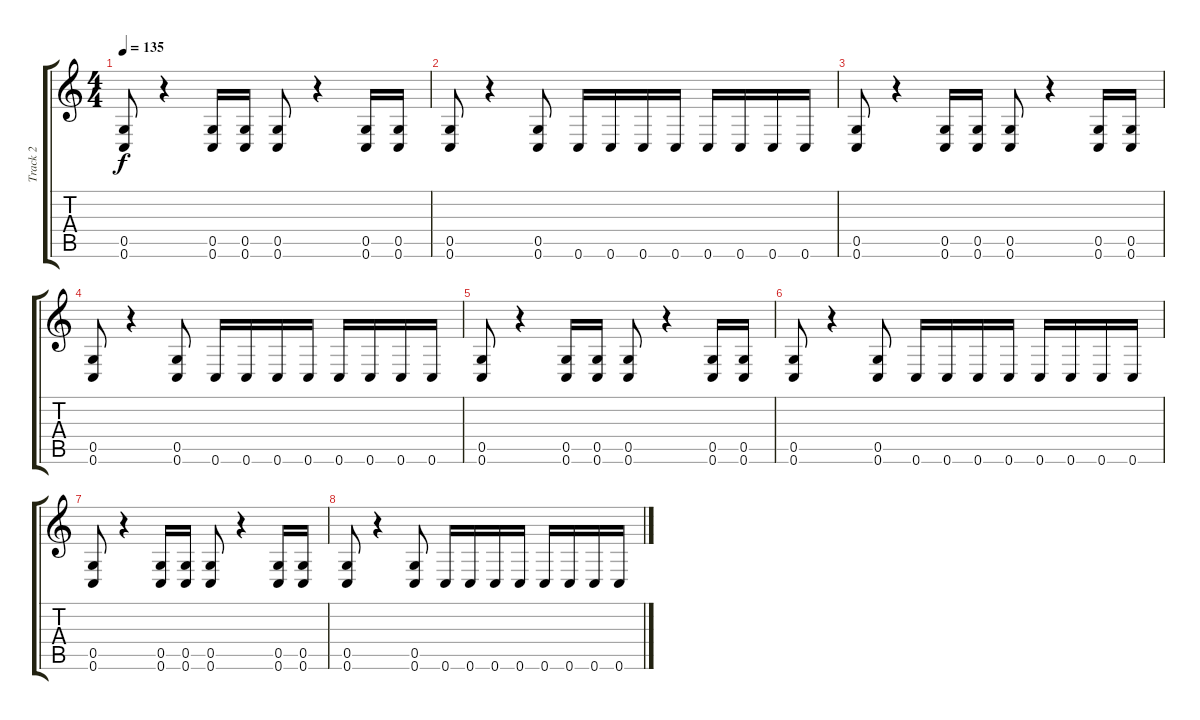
\track ("Track 2" "Track 2") {instrument distortionguitar}
\staff {score tabs}
\tuning (D4 A3 F3 C3 G2 C2) {hide}
\ts (4 4)
\tempo 135
\clef g2
\ks c
(0.5 0.6).8{dy f} r.4 (0.5 0.6).16 (0.5 0.6).16 (0.5 0.6).8 r.4 (0.5 0.6).16 (0.5 0.6).16 |
(0.5 0.6).8 r.4 (0.5 0.6).8 0.6.16 0.6.16 0.6.16 0.6.16 0.6.16 0.6.16 0.6.16 0.6.16 |
(0.5 0.6).8 r.4 (0.5 0.6).16 (0.5 0.6).16 (0.5 0.6).8 r.4 (0.5 0.6).16 (0.5 0.6).16 |
(0.5 0.6).8 r.4 (0.5 0.6).8 0.6.16 0.6.16 0.6.16 0.6.16 0.6.16 0.6.16 0.6.16 0.6.16 |
(0.5 0.6).8 r.4 (0.5 0.6).16 (0.5 0.6).16 (0.5 0.6).8 r.4 (0.5 0.6).16 (0.5 0.6).16 |
(0.5 0.6).8 r.4 (0.5 0.6).8 0.6.16 0.6.16 0.6.16 0.6.16 0.6.16 0.6.16 0.6.16 0.6.16 |
(0.5 0.6).8 r.4 (0.5 0.6).16 (0.5 0.6).16 (0.5 0.6).8 r.4 (0.5 0.6).16 (0.5 0.6).16 |
(0.5 0.6).8 r.4 (0.5 0.6).8 0.6.16 0.6.16 0.6.16 0.6.16 0.6.16 0.6.16 0.6.16 0.6.16
